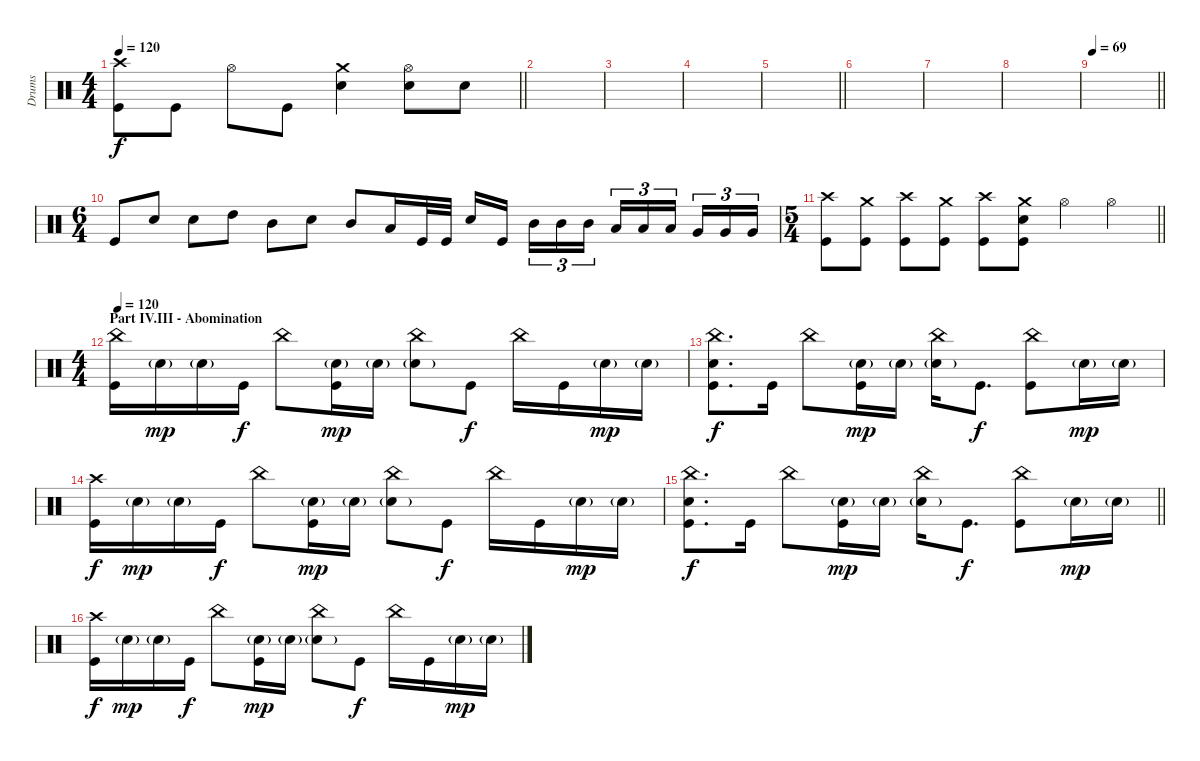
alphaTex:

\track ("Drums" "Drums") {instrument percussion}
\staff
\articulation defaults
\ts (4 4)
\tempo 120
\clef neutral
\barLineRight lightlight
\ks c
("Crash high (hit)" "Kick (hit)").8{dy f} "Kick (hit)".8 "Hi-Hat (open)".8 "Kick (hit)".8 ("Crash medium (hit)" "Electric Snare (hit)").4 ("Hi-Hat (open)" "Electric Snare (hit)").8 "Electric Snare (hit)".8 |
|
|
|
\barLineRight lightlight
|
|
|
|
\tempo 69
\barLineRight lightlight
|
\ts (6 4)
"Kick (hit)".8{volume 15} "Electric Snare (hit)".8 "Electric Snare (hit)".8 "High Tom (hit)".8 "Mid Tom (hit)".8 "Electric Snare (hit)".8 "Mid Tom (hit)".8 "Low Tom (hit)".16 "Kick (hit)".32 "Kick (hit)".32 "Electric Snare (hit)".16 "Kick (hit)".16{beam splitsecondary} "Mid Tom (hit)".16{tu (3 2)} "Mid Tom (hit)".16{tu (3 2)} "Mid Tom (hit)".16{tu (3 2) beam splitsecondary} "Low Tom (hit)".16{tu (3 2)} "Low Tom (hit)".16{tu (3 2)} "Low Tom (hit)".16{tu (3 2) beam splitsecondary} "Very Low Tom (hit)".16{tu (3 2)} "Very Low Tom (hit)".16{tu (3 2)} "Very Low Tom (hit)".16{tu (3 2)} |
\ts (5 4)
\barLineRight lightlight
("Crash high (hit)" "Kick (hit)").8 ("Crash medium (hit)" "Kick (hit)").8 ("Crash high (hit)" "Kick (hit)").8 ("Crash medium (hit)" "Kick (hit)").8 ("Crash high (hit)" "Kick (hit)").8 ("Crash medium (hit)" "Electric Snare (hit)" "Kick (hit)").8 "Hi-Hat (open)".4 "Hi-Hat (open)".4 |
\ts (4 4)
\section ("" "Part IV.III - Abomination")
\tempo 120
("China (hit)" "Kick (hit)").16 "Electric Snare (hit)"{g}.16{dy mp} "Electric Snare (hit)"{g}.16 "Kick (hit)".16{dy f} "China (hit)".8 ("Electric Snare (hit)"{g} "Kick (hit)").16{dy mp} "Electric Snare (hit)"{g}.16 ("China (hit)" "Electric Snare (hit)"{g}).8 "Kick (hit)".8{dy f} "China (hit)".16 "Kick (hit)".16 "Electric Snare (hit)"{g}.16{dy mp} "Electric Snare (hit)"{g}.16 |
("China (hit)" "Electric Snare (hit)" "Kick (hit)").8{d dy f} "Kick (hit)".16 "China (hit)".8 ("Electric Snare (hit)"{g} "Kick (hit)").16{dy mp} "Electric Snare (hit)"{g}.16 ("China (hit)" "Electric Snare (hit)"{g}).16 "Kick (hit)".8{d dy f} ("China (hit)" "Kick (hit)").8 "Electric Snare (hit)"{g}.16{dy mp} "Electric Snare (hit)"{g}.16 |
("Crash high (hit)" "Kick (hit)").16{dy f} "Electric Snare (hit)"{g}.16{dy mp} "Electric Snare (hit)"{g}.16 "Kick (hit)".16{dy f} "China (hit)".8 ("Electric Snare (hit)"{g} "Kick (hit)").16{dy mp} "Electric Snare (hit)"{g}.16 ("China (hit)" "Electric Snare (hit)"{g}).8 "Kick (hit)".8{dy f} "China (hit)".16 "Kick (hit)".16 "Electric Snare (hit)"{g}.16{dy mp} "Electric Snare (hit)"{g}.16 |
\barLineRight lightlight
("China (hit)" "Electric Snare (hit)" "Kick (hit)").8{d dy f} "Kick (hit)".16 "China (hit)".8 ("Electric Snare (hit)"{g} "Kick (hit)").16{dy mp} "Electric Snare (hit)"{g}.16 ("China (hit)" "Electric Snare (hit)"{g}).16 "Kick (hit)".8{d dy f} ("China (hit)" "Kick (hit)").8 "Electric Snare (hit)"{g}.16{dy mp} "Electric Snare (hit)"{g}.16 |
("Crash high (hit)" "Kick (hit)").16{dy f} "Electric Snare (hit)"{g}.16{dy mp} "Electric Snare (hit)"{g}.16 "Kick (hit)".16{dy f} "China (hit)".8 ("Electric Snare (hit)"{g} "Kick (hit)").16{dy mp} "Electric Snare (hit)"{g}.16 ("China (hit)" "Electric Snare (hit)"{g}).8 "Kick (hit)".8{dy f} "China (hit)".16 "Kick (hit)".16 "Electric Snare (hit)"{g}.16{dy mp} "Electric Snare (hit)"{g}.16
